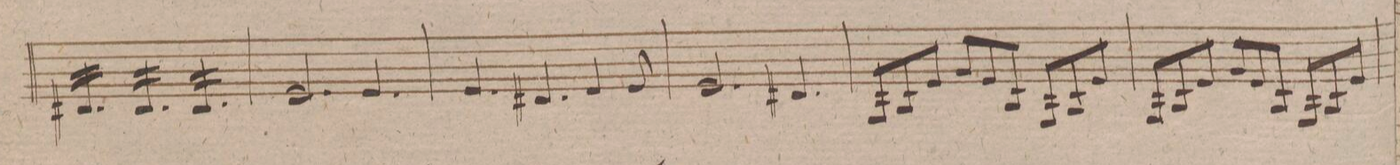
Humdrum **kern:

**kern	**dynam
*I"Violino 2do	*
*clefG2	*
*k[f#]	*
*M9/8	*
16d#X/LL	.
16d#/	.
16d#/	.
16d#/	.
16d#/	.
16d#/JJ	.
16d#/LL	.
16d#/	.
16d#/	.
16d#/	.
16d#/	.
16d#/JJ	.
16d#/LL	.
16d#/	.
16d#/	.
16d#/	.
16d#/	.
16d#/JJ	.
*Xtremolo	*
=92	=92
2.e/	.
4.e/	.
=93	=93
4.e/	.
4.d#X/	.
4e/	.
8e/	.
=94	=94
2.e/	.
4.d#X/	.
=95	=95
8G/L	.
8B/	.
8e/J	.
8g/L	.
8e/	.
8B/J	.
8G/L	.
8B/	.
8e/J	.
=96	=96
8G/L	.
8B/	.
8e/J	.
8g/L	.
8e/	.
8B/J	.
8G/L	.
8B/	.
8e/J	.
=97	=97
*-	*-
